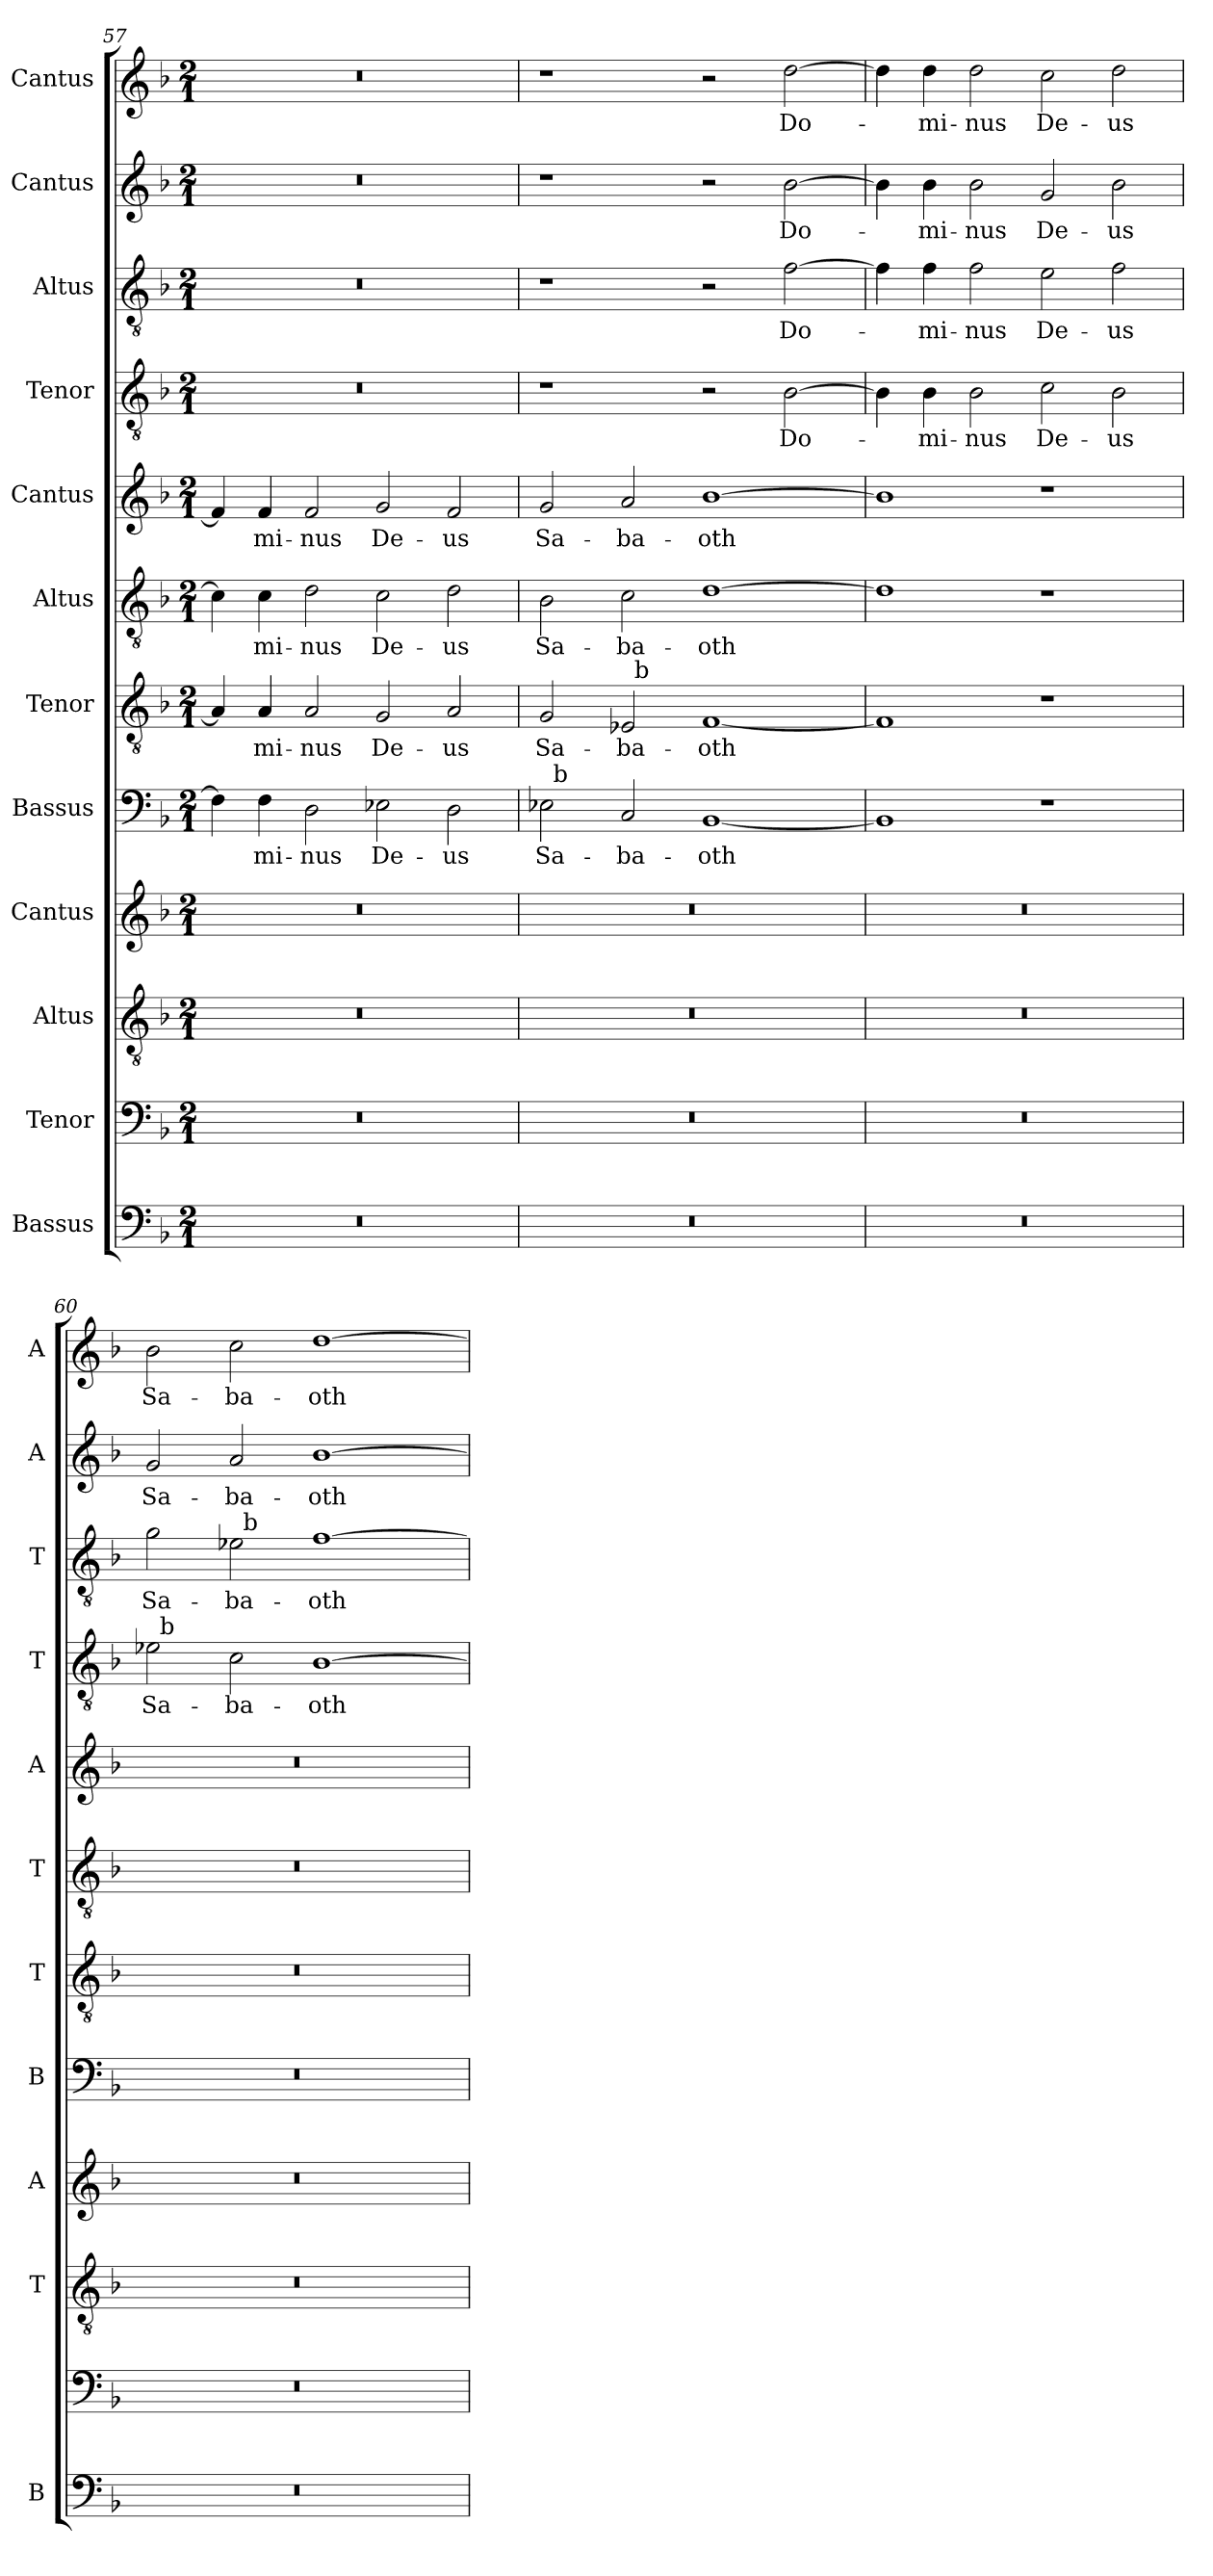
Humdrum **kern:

**kern	**kern	**kern	**kern	**kern	**text	**kern	**text	**kern	**text	**kern	**text	**kern	**text	**kern	**text	**kern	**text	**kern	**text
*part12	*part11	*part10	*part9	*part8	*part8	*part7	*part7	*part6	*part6	*part5	*part5	*part4	*part4	*part3	*part3	*part2	*part2	*part1	*part1
*staff12	*staff11	*staff10	*staff9	*staff8	*staff8	*staff7	*staff7	*staff6	*staff6	*staff5	*staff5	*staff4	*staff4	*staff3	*staff3	*staff2	*staff2	*staff1	*staff1
*I"Bassus	*I"Tenor	*I"Altus	*I"Cantus	*I"Bassus	*	*I"Tenor	*	*I"Altus	*	*I"Cantus	*	*I"Tenor	*	*I"Altus	*	*I"Cantus	*	*I"Cantus	*
*I'B	*	*I'T	*I'A	*I'B	*	*I'T	*	*I'T	*	*I'A	*	*I'T	*	*I'T	*	*I'A	*	*I'A	*
*clefF4	*clefF4	*clefGv2	*clefG2	*clefF4	*	*clefGv2	*	*clefGv2	*	*clefG2	*	*clefGv2	*	*clefGv2	*	*clefG2	*	*clefG2	*
*	*	*ITrd7c12	*	*	*	*ITrd7c12	*	*ITrd7c12	*	*	*	*ITrd7c12	*	*ITrd7c12	*	*	*	*	*
*k[b-]	*k[b-]	*k[b-]	*k[b-]	*k[b-]	*	*k[b-]	*	*k[b-]	*	*k[b-]	*	*k[b-]	*	*k[b-]	*	*k[b-]	*	*k[b-]	*
*F:	*F:	*F:	*F:	*F:	*	*F:	*	*F:	*	*F:	*	*F:	*	*F:	*	*F:	*	*F:	*
*M2/1	*M2/1	*M2/1	*M2/1	*M2/1	*	*M2/1	*	*M2/1	*	*M2/1	*	*M2/1	*	*M2/1	*	*M2/1	*	*M2/1	*
=57	=57	=57	=57	=57	=57	=57	=57	=57	=57	=57	=57	=57	=57	=57	=57	=57	=57	=57	=57
!LO:N:vis=1	!LO:N:vis=1	!LO:N:vis=1	!LO:N:vis=1	!	!	!	!	!	!	!	!	!LO:N:vis=1	!	!LO:N:vis=1	!	!LO:N:vis=1	!	!LO:N:vis=1	!
0r	0r	0r	0r	4F\]	.	4AA/]	.	4C\]	.	4f/]	.	0r	.	0r	.	0r	.	0r	.
!	!	!	!	!	!LO:LY:b	!	!LO:LY:b	!	!LO:LY:b	!	!LO:LY:b	!	!	!	!	!	!	!	!
.	.	.	.	4F\	-mi-	4AA/	-mi-	4C\	-mi-	4f/	-mi-	.	.	.	.	.	.	.	.
!	!	!	!	!	!LO:LY:b	!	!LO:LY:b	!	!LO:LY:b	!	!LO:LY:b	!	!	!	!	!	!	!	!
.	.	.	.	2D\	-nus	2AA/	-nus	2D\	-nus	2f/	-nus	.	.	.	.	.	.	.	.
!	!	!	!	!	!LO:LY:b	!	!LO:LY:b	!	!LO:LY:b	!	!LO:LY:b	!	!	!	!	!	!	!	!
.	.	.	.	2E-X\	De-	2GG/	De-	2C\	De-	2g/	De-	.	.	.	.	.	.	.	.
!	!	!	!	!	!LO:LY:b	!	!LO:LY:b	!	!LO:LY:b	!	!LO:LY:b	!	!	!	!	!	!	!	!
.	.	.	.	2D\	-us	2AA/	-us	2D\	-us	2f/	-us	.	.	.	.	.	.	.	.
=58	=58	=58	=58	=58	=58	=58	=58	=58	=58	=58	=58	=58	=58	=58	=58	=58	=58	=58	=58
!LO:N:vis=1	!LO:N:vis=1	!LO:N:vis=1	!LO:N:vis=1	!	!LO:LY:b	!	!LO:LY:b	!	!LO:LY:b	!	!LO:LY:b	!	!	!	!	!	!	!	!
*	*	*	*	*^	*	*^	*	*	*	*	*	*	*	*	*	*	*	*	*
0r	0r	0r	0r	2E-\	32ryy	Sa-	2GG/	2ryy	Sa-	2BB-\	Sa-	2g/	Sa-	1r	.	1r	.	1r	.	1r	.
!	!	!	!	!	!LO:TX:a:t=b	!	!	!	!	!	!	!	!	!	!	!	!	!	!	!	!
.	.	.	.	.	1ryy	.	.	.	.	.	.	.	.	.	.	.	.	.	.	.	.
!	!	!	!	!	!	!LO:LY:b	!	!	!LO:LY:b	!	!LO:LY:b	!	!LO:LY:b	!	!	!	!	!	!	!	!
.	.	.	.	2C/	.	-ba-	2EE-/	32ryy	-ba-	2C\	-ba-	2a/	-ba-	.	.	.	.	.	.	.	.
!	!	!	!	!	!	!	!	!LO:TX:a:t=b	!	!	!	!	!	!	!	!	!	!	!	!	!
.	.	.	.	.	.	.	.	1ryy	.	.	.	.	.	.	.	.	.	.	.	.	.
!	!	!	!	!	!	!LO:LY:b	!	!	!LO:LY:b	!	!LO:LY:b	!	!LO:LY:b	!	!	!	!	!	!	!	!
.	.	.	.	[<1BB-	.	-oth	[<1FF	.	-oth	[>1D	-oth	[>1b-	-oth	2r	.	2r	.	2r	.	2r	.
.	.	.	.	.	2ryy	.	.	.	.	.	.	.	.	.	.	.	.	.	.	.	.
!	!	!	!	!	!	!	!	!	!	!	!	!	!	!	!LO:LY:b	!	!LO:LY:b	!	!LO:LY:b	!	!LO:LY:b
.	.	.	.	.	.	.	.	.	.	.	.	.	.	[>2BB-\	Do-	[>2F\	Do-	[>2b-\	Do-	[>2dd\	Do-
.	.	.	.	.	4...ryy	.	.	4...ryy	.	.	.	.	.	.	.	.	.	.	.	.	.
=59	=59	=59	=59	=59	=59	=59	=59	=59	=59	=59	=59	=59	=59	=59	=59	=59	=59	=59	=59	=59	=59
!LO:N:vis=1	!LO:N:vis=1	!LO:N:vis=1	!LO:N:vis=1	!	!	!	!	!	!	!	!	!	!	!	!	!	!	!	!	!	!
*	*	*	*	*v	*v	*	*	*	*	*	*	*	*	*	*	*	*	*	*	*	*
*	*	*	*	*	*	*v	*v	*	*	*	*	*	*	*	*	*	*	*	*	*
0r	0r	0r	0r	1BB-]	.	1FF]	.	1D]	.	1b-]	.	4BB-\]	.	4F\]	.	4b-\]	.	4dd\]	.
!	!	!	!	!	!	!	!	!	!	!	!	!	!LO:LY:b	!	!LO:LY:b	!	!LO:LY:b	!	!LO:LY:b
.	.	.	.	.	.	.	.	.	.	.	.	4BB-\	-mi-	4F\	-mi-	4b-\	-mi-	4dd\	-mi-
!	!	!	!	!	!	!	!	!	!	!	!	!	!LO:LY:b	!	!LO:LY:b	!	!LO:LY:b	!	!LO:LY:b
.	.	.	.	.	.	.	.	.	.	.	.	2BB-\	-nus	2F\	-nus	2b-\	-nus	2dd\	-nus
!	!	!	!	!	!	!	!	!	!	!	!	!	!LO:LY:b	!	!LO:LY:b	!	!LO:LY:b	!	!LO:LY:b
.	.	.	.	1r	.	1r	.	1r	.	1r	.	2C\	De-	2E\	De-	2g/	De-	2cc\	De-
!	!	!	!	!	!	!	!	!	!	!	!	!	!LO:LY:b	!	!LO:LY:b	!	!LO:LY:b	!	!LO:LY:b
.	.	.	.	.	.	.	.	.	.	.	.	2BB-\	-us	2F\	-us	2b-\	-us	2dd\	-us
=60	=60	=60	=60	=60	=60	=60	=60	=60	=60	=60	=60	=60	=60	=60	=60	=60	=60	=60	=60
!LO:N:vis=1	!LO:N:vis=1	!LO:N:vis=1	!LO:N:vis=1	!LO:N:vis=1	!	!LO:N:vis=1	!	!LO:N:vis=1	!	!LO:N:vis=1	!	!	!LO:LY:b	!	!LO:LY:b	!	!LO:LY:b	!	!LO:LY:b
*	*	*	*	*	*	*	*	*	*	*	*	*^	*	*^	*	*	*	*	*
0r	0r	0r	0r	0r	.	0r	.	0r	.	0r	.	2E-\	32ryy	Sa-	2G\	2ryy	Sa-	2g/	Sa-	2b-\	Sa-
!	!	!	!	!	!	!	!	!	!	!	!	!	!LO:TX:a:t=b	!	!	!	!	!	!	!	!
.	.	.	.	.	.	.	.	.	.	.	.	.	1ryy	.	.	.	.	.	.	.	.
!	!	!	!	!	!	!	!	!	!	!	!	!	!	!LO:LY:b	!	!	!LO:LY:b	!	!LO:LY:b	!	!LO:LY:b
.	.	.	.	.	.	.	.	.	.	.	.	2C\	.	-ba-	2E-\	32ryy	-ba-	2a/	-ba-	2cc\	-ba-
!	!	!	!	!	!	!	!	!	!	!	!	!	!	!	!	!LO:TX:a:t=b	!	!	!	!	!
.	.	.	.	.	.	.	.	.	.	.	.	.	.	.	.	1ryy	.	.	.	.	.
!	!	!	!	!	!	!	!	!	!	!	!	!	!	!LO:LY:b	!	!	!LO:LY:b	!	!LO:LY:b	!	!LO:LY:b
.	.	.	.	.	.	.	.	.	.	.	.	[>1BB-	.	-oth	[>1F	.	-oth	[>1b-	-oth	[>1dd	-oth
.	.	.	.	.	.	.	.	.	.	.	.	.	2ryy	.	.	.	.	.	.	.	.
.	.	.	.	.	.	.	.	.	.	.	.	.	4...ryy	.	.	4...ryy	.	.	.	.	.
*	*	*	*	*	*	*	*	*	*	*	*	*v	*v	*	*	*	*	*	*	*	*
*	*	*	*	*	*	*	*	*	*	*	*	*	*	*v	*v	*	*	*	*	*
=	=	=	=	=	=	=	=	=	=	=	=	=	=	=	=	=	=	=	=
*-	*-	*-	*-	*-	*-	*-	*-	*-	*-	*-	*-	*-	*-	*-	*-	*-	*-	*-	*-
